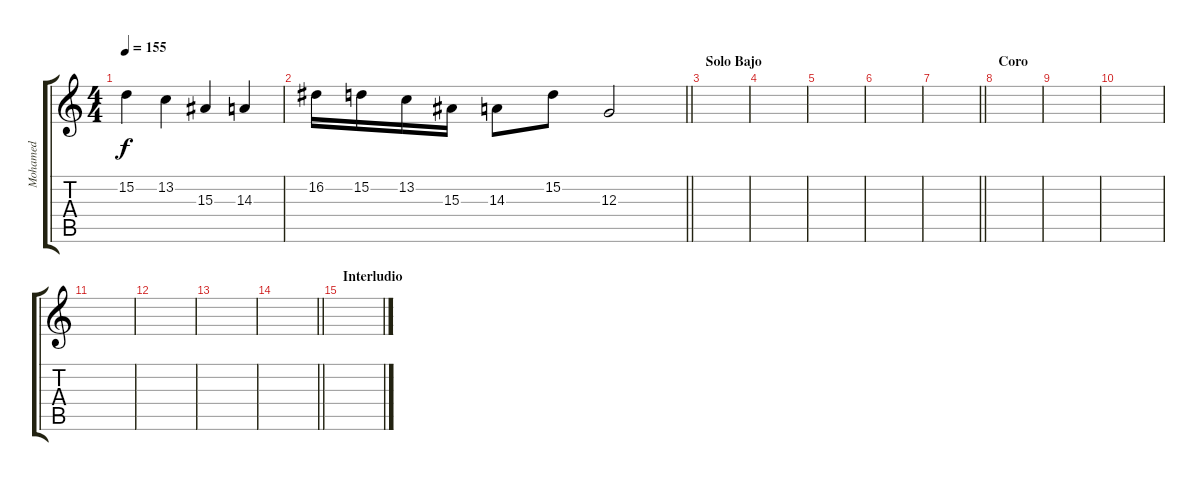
\track ("Mohamed" "Mohamed") {instrument violin}
\staff {score tabs}
\tuning (E4 B3 G3 D3 A2 E2) {hide}
\ts (4 4)
\tempo 155
\clef g2
\ks c
15.2.4{dy f} 13.2.4 15.3.4 14.3.4 |
\barLineRight lightlight
16.2.16 15.2.16 13.2.16 15.3.16 14.3.8 15.2.8 12.3.2 |
\section ("" "Solo Bajo")
|
|
|
|
\barLineRight lightlight
|
\section ("" "Coro")
|
|
|
|
|
|
\barLineRight lightlight
|
\section ("" "Interludio")
